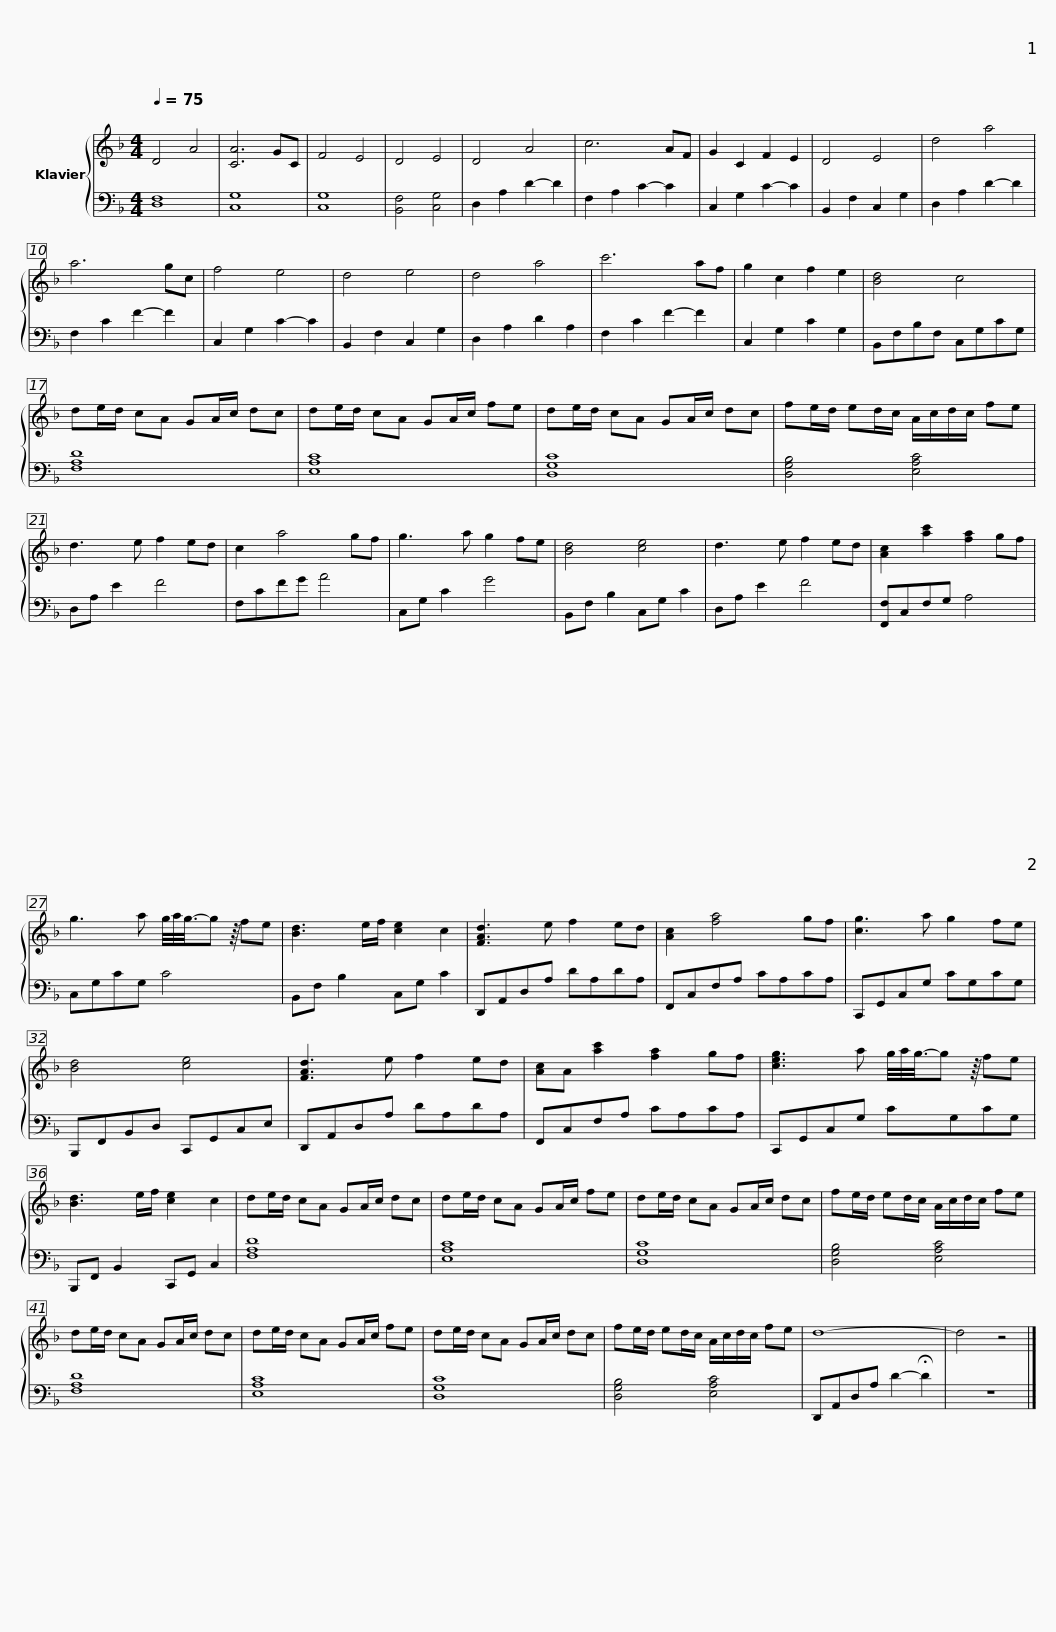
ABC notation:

X:1
%%score { 1 | 2 }
L:1/8
Q:1/4=75
M:4/4
I:linebreak $
K:F
V:1 treble
V:2 bass
V:1
 D4 A4 | [CA]6 GC | F4 E4 | D4 E4 | D4 A4 | %5
 c6 AF | G2 C2 F2 E2 | D4 E4 | d4 a4 | a6 gc |$ %10
 f4 e4 | d4 e4 | d4 a4 | c'6 af | g2 c2 f2 e2 | %15
 [Bd]4 c4 | de/d/ cA GA/c/ dc |$ de/d/ cA GA/c/ fe | de/d/ cA GA/c/ dc | fe/d/ ed/c/ A/c/d/c/ fe | %20
 d3 e f2 ed |$ c2 a4 gf | g3 a g2 fe | [Bd]4 [ce]4 | d3 e f2 ed | %25
 [Ac]2 [ac']2 [fa]2 gf |$ g3 a g/4a/4g3/8-g z/8 fe | [Bd]3 e/f/ [ce]2 c2 | [FAd]3 e f2 ed | [Ac]2 [fa]4 gf | %30
 [cg]3 a g2 fe |$ [Bd]4 [ce]4 | [FAd]3 e f2 ed | [Ac]A [ac']2 [fa]2 gf | [ceg]3 a g/4a/4g3/8-g z/8 fe |$ %35
 [Bd]3 e/f/ [ce]2 c2 | de/d/ cA GA/c/ dc | de/d/ cA GA/c/ fe | de/d/ cA GA/c/ dc |$ fe/d/ ed/c/ A/c/d/c/ fe | %40
 de/d/ cA GA/c/ dc | de/d/ cA GA/c/ fe | de/d/ cA GA/c/ dc |$ fe/d/ ed/c/ A/c/d/c/ fe | d8- | %45
 d4 z4 |] %46
V:2
 [D,F,]8 | [C,G,]8 | [C,G,]8 | [B,,F,]4 [C,G,]4 | D,2 A,2 D2- D2 | %5
 F,2 A,2 C2- C2 | C,2 G,2 C2- C2 | B,,2 F,2 C,2 G,2 | D,2 A,2 D2- D2 | F,2 C2 F2- F2 |$ %10
 C,2 G,2 C2- C2 | B,,2 F,2 C,2 G,2 | D,2 A,2 D2 A,2 | F,2 C2 F2- F2 | C,2 G,2 C2 G,2 | %15
 B,,F,B,F, C,G,CG, | [F,A,D]8 |$ [E,A,C]8 | [D,G,C]8 | [D,G,B,]4 [E,A,C]4 | %20
 D,A, E2 F4 |$ F,CFG A4 | C,G, C2 G4 | B,,F, B,2 C,G, C2 | D,A, E2 F4 | %25
 [F,,F,]C,F,G, A,4 |$ C,G,CG, C4 | B,,F, B,2 C,G, C2 | D,,A,,D,A, DA,DA, | F,,C,F,A, CA,CA, | %30
 C,,G,,C,G, CG,CG, |$ B,,,F,,B,,D, C,,G,,C,E, | D,,A,,D,A, DA,DA, | F,,C,F,A, CA,CA, | C,,G,,C,G, CG,CG, |$ %35
 B,,,F,, B,,2 C,,G,, C,2 | [F,A,D]8 | [E,A,C]8 | [D,G,C]8 |$ [D,G,B,]4 [E,A,C]4 | %40
 [F,A,D]8 | [E,A,C]8 | [D,G,C]8 |$ [D,G,B,]4 [E,A,C]4 | D,,A,,D,A, D2- !fermata!D2 | %45
 z8 |] %46
